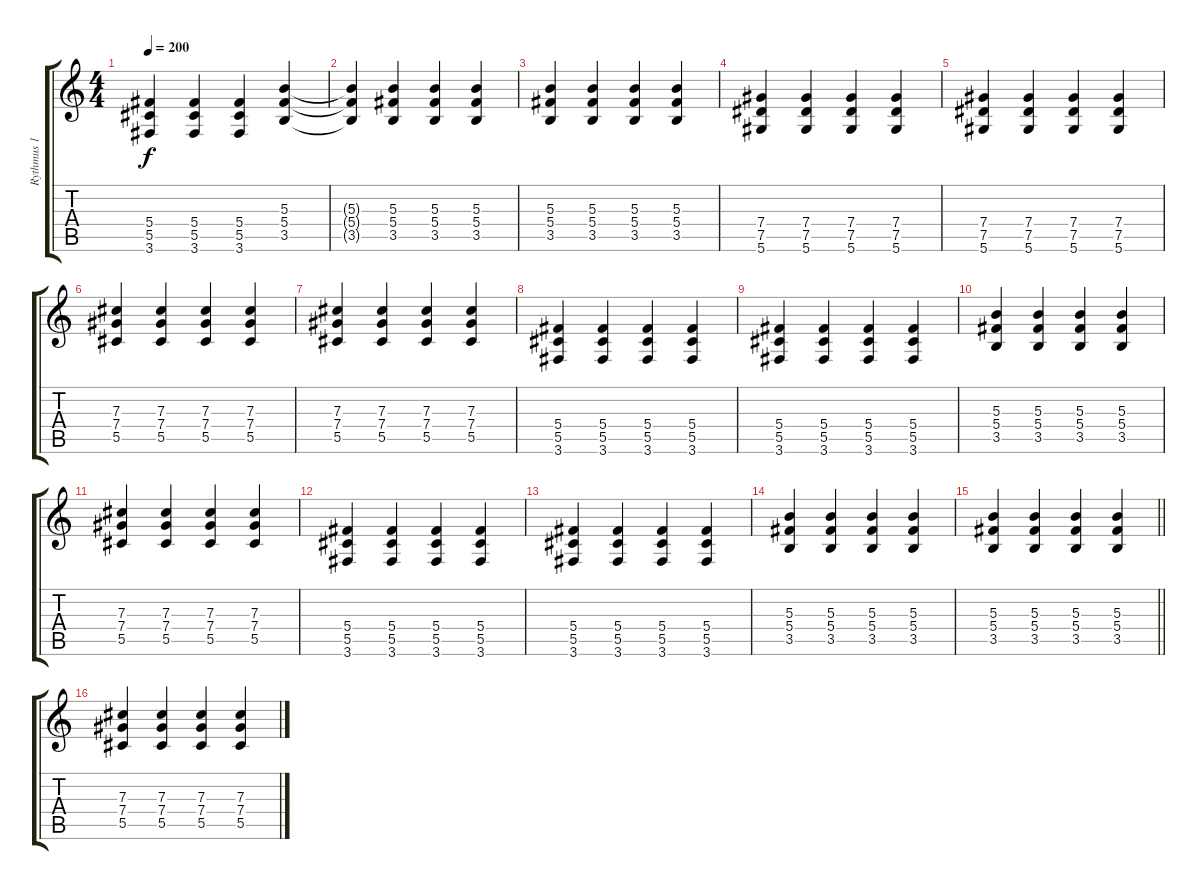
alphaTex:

\track ("Rythmus 1" "Rythmus 1") {instrument overdrivenguitar}
\staff {score tabs}
\tuning (Eb4 Bb3 Gb3 Db3 Ab2 Eb2) {hide}
\ts (4 4)
\tempo 200
\clef g2
\ks c
(5.4 5.5 3.6).4{dy f} (5.4 5.5 3.6).4 (5.4 5.5 3.6).4 (5.3 5.4 3.5).4 |
(5.3{t} 5.4{t} 3.5{t}).4 (5.3 5.4 3.5).4 (5.3 5.4 3.5).4 (5.3 5.4 3.5).4 |
(5.3 5.4 3.5).4 (5.3 5.4 3.5).4 (5.3 5.4 3.5).4 (5.3 5.4 3.5).4 |
(7.4 7.5 5.6).4 (7.4 7.5 5.6).4 (7.4 7.5 5.6).4 (7.4 7.5 5.6).4 |
(7.4 7.5 5.6).4 (7.4 7.5 5.6).4 (7.4 7.5 5.6).4 (7.4 7.5 5.6).4 |
(7.3 7.4 5.5).4 (7.3 7.4 5.5).4 (7.3 7.4 5.5).4 (7.3 7.4 5.5).4 |
(7.3 7.4 5.5).4 (7.3 7.4 5.5).4 (7.3 7.4 5.5).4 (7.3 7.4 5.5).4 |
(5.4 5.5 3.6).4 (5.4 5.5 3.6).4 (5.4 5.5 3.6).4 (5.4 5.5 3.6).4 |
(5.4 5.5 3.6).4 (5.4 5.5 3.6).4 (5.4 5.5 3.6).4 (5.4 5.5 3.6).4 |
(5.3 5.4 3.5).4 (5.3 5.4 3.5).4 (5.3 5.4 3.5).4 (5.3 5.4 3.5).4 |
(7.3 7.4 5.5).4 (7.3 7.4 5.5).4 (7.3 7.4 5.5).4 (7.3 7.4 5.5).4 |
(5.4 5.5 3.6).4 (5.4 5.5 3.6).4 (5.4 5.5 3.6).4 (5.4 5.5 3.6).4 |
(5.4 5.5 3.6).4 (5.4 5.5 3.6).4 (5.4 5.5 3.6).4 (5.4 5.5 3.6).4 |
(5.3 5.4 3.5).4 (5.3 5.4 3.5).4 (5.3 5.4 3.5).4 (5.3 5.4 3.5).4 |
\barLineRight lightlight
(5.3 5.4 3.5).4 (5.3 5.4 3.5).4 (5.3 5.4 3.5).4 (5.3 5.4 3.5).4 |
(7.3 7.4 5.5).4 (7.3 7.4 5.5).4 (7.3 7.4 5.5).4 (7.3 7.4 5.5).4
